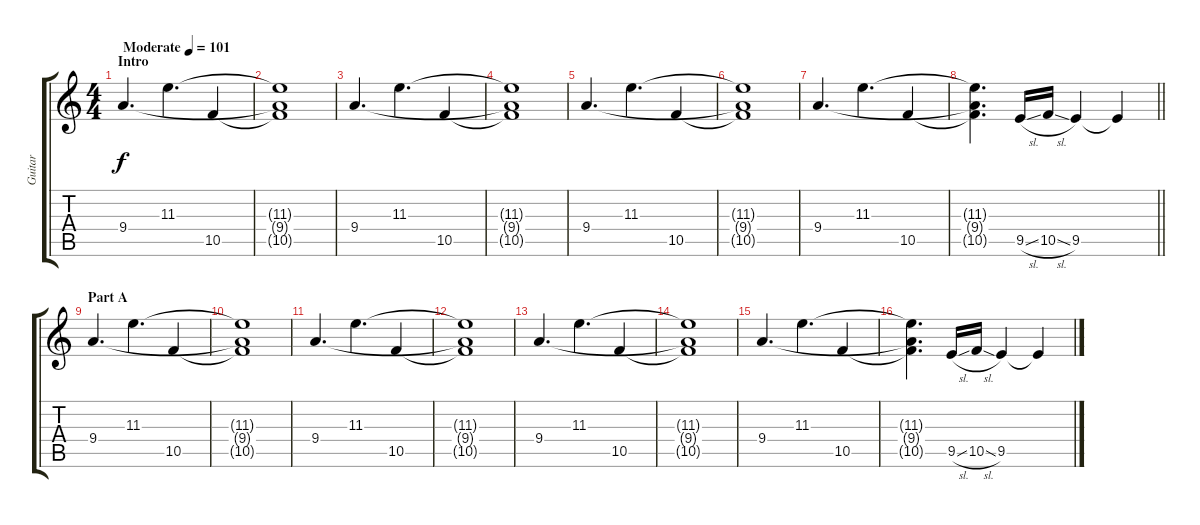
\track ("Guitar" "Guitar") {instrument electricguitarclean}
\staff {score tabs}
\tuning (D4 A3 F3 C3 G2 C2) {hide}
\ts (4 4)
\section ("" "Intro")
\tempo (101 "Moderate")
\clef g2
\ks c
9.4.4{d dy f instrument electricguitarclean} 11.3.4{d} 10.5.4 |
(11.3{t} 9.4{t} 10.5{t}).1 |
9.4.4{d} 11.3.4{d} 10.5.4 |
(11.3{t} 9.4{t} 10.5{t}).1 |
9.4.4{d} 11.3.4{d} 10.5.4 |
(11.3{t} 9.4{t} 10.5{t}).1 |
9.4.4{d} 11.3.4{d} 10.5.4 |
\barLineRight lightlight
(11.3{t} 9.4{t} 10.5{t}).4{d} 9.5{sl}.16 10.5{sl}.16 9.5.4 9.5{t}.4 |
\section ("" "Part A")
9.4.4{d} 11.3.4{d} 10.5.4 |
(11.3{t} 9.4{t} 10.5{t}).1 |
9.4.4{d} 11.3.4{d} 10.5.4 |
(11.3{t} 9.4{t} 10.5{t}).1 |
9.4.4{d} 11.3.4{d} 10.5.4 |
(11.3{t} 9.4{t} 10.5{t}).1 |
9.4.4{d} 11.3.4{d} 10.5.4 |
(11.3{t} 9.4{t} 10.5{t}).4{d} 9.5{sl}.16 10.5{sl}.16 9.5.4 9.5{t}.4
